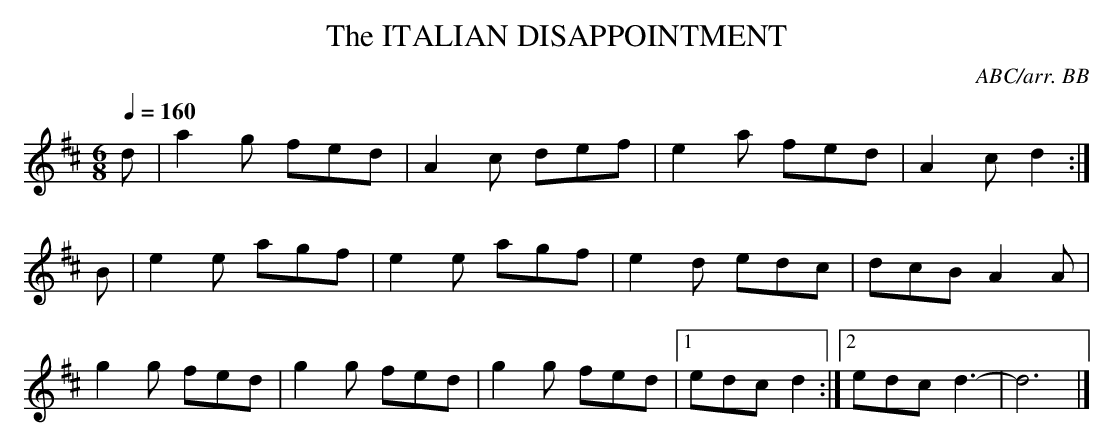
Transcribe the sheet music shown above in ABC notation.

X:1
T:ITALIAN DISAPPOINTMENT, The
C:ABC/arr. BB
L:1/8
Q:1/4=160
M:6/8 % 3/8 in source
K:D
d|a2g fed|A2c def|e2a fed|A2c d2 :|
B|e2e agf|e2e agf|e2d edc|dcB A2A|
g2g fed|g2g fed|g2g fed|1 edc d2 :|\
[2 edc d3-|d6|]
